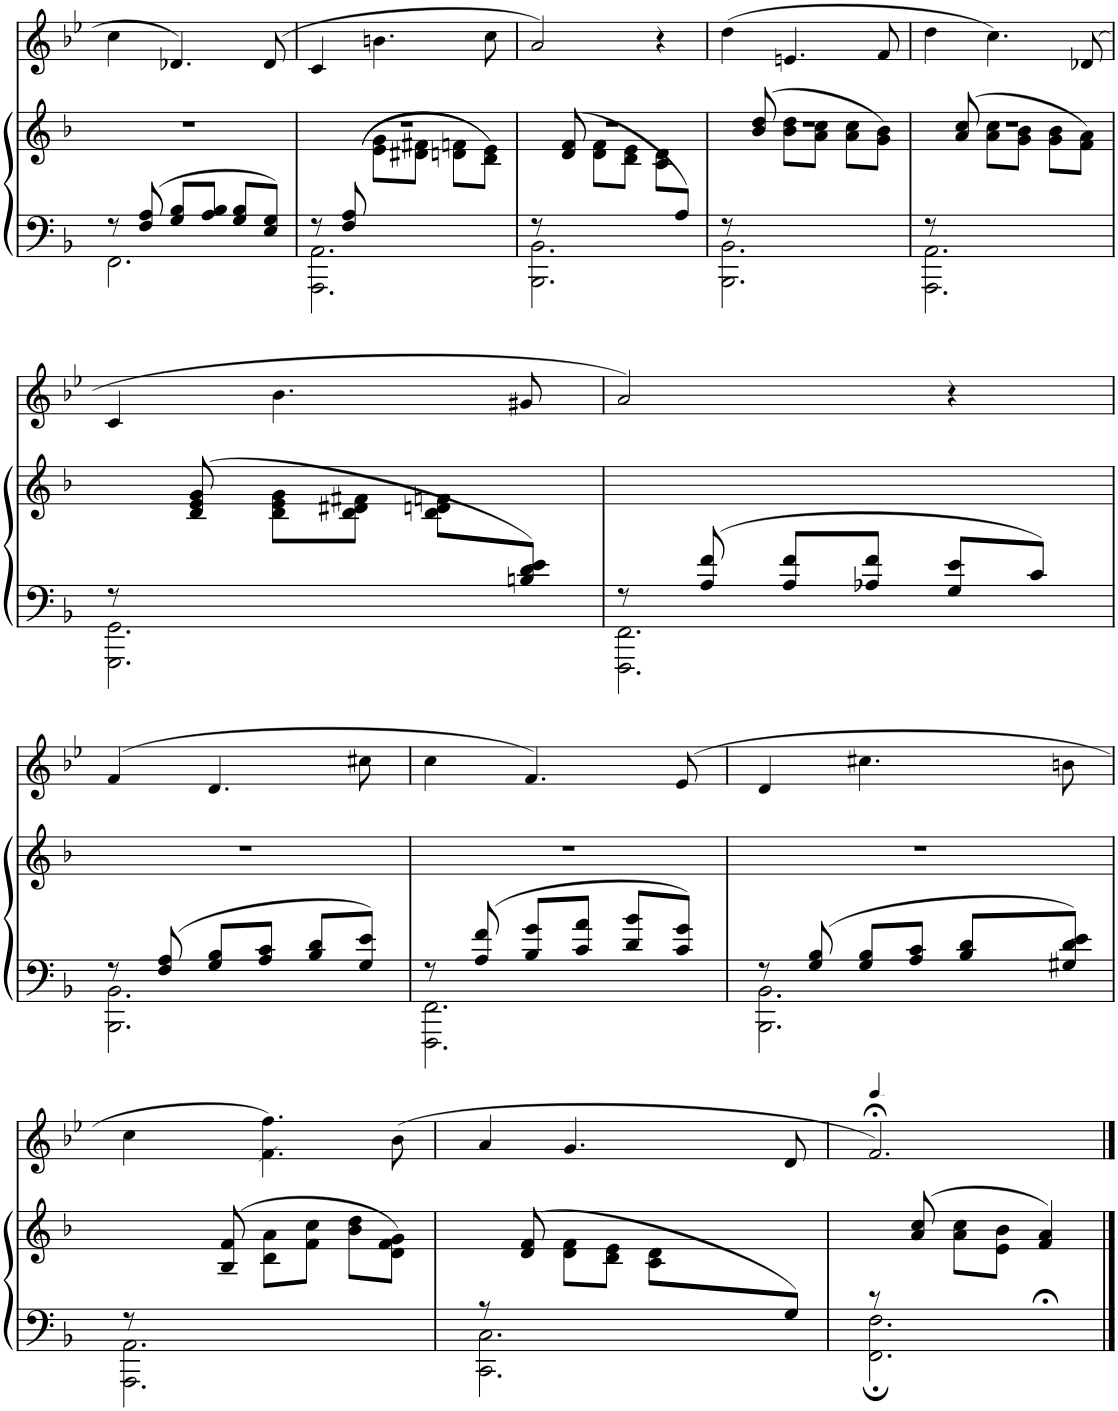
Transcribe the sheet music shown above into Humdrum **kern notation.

**kern	**kern	**kern
*part2	*part2	*part1
*staff3	*staff2	*staff1
*I"Piano	*	*I"Clarinete
*I'Pno	*	*I'Cl.
!!LO:PB:g=z
*clefF4	*clefG2	*clefG2
*	*	*Trd1c2
*k[b-]	*k[b-]	*k[b-e-]
*M3/4	*M3/4	*M3/4
=18	=18	=18
*^	*	*
8r	2.FF\	2.r	4cc\
8F/ 8A/	.	.	.
8G/ 8B-/L	.	.	4.d-X/
8A/ 8B-/J	.	.	.
8G/ 8B-/L	.	.	.
8E/ 8G/J	.	.	(8d-/
=19	=19	=19	=19
*	*	*^	*
8r	2.AAA\ 2.AA\	2.r	4ryy	4c/
((8F/ 8A/	.	.	.	.
2ryy	.	.	8e\ 8g\L	4.bn\
.	.	.	8d#X\ 8f#X\J	.
.	.	.	8dn\ 8fn\L	.
.	.	.	8c\ 8e\J))	8cc\
=20	=20	=20	=20	=20
8r	2.BBB-\ 2.BB-\	2.r	8ryy	2a/)
2ryy	.	.	(8d/ 8f/	.
.	.	.	8d\ 8f\L	.
.	.	.	8c\ 8e\J	.
.	.	.	8B-\ 8d\L	4r
8A/J)	.	.	8ryy	.
=21	=21	=21	=21	=21
8r	2.BBB-\ 2.BB-\	2.r	8ryy	(4dd\
2ryy	.	.	(8b-/ 8dd/	.
.	.	.	8b-\ 8dd\L	4.en/
.	.	.	8a\ 8cc\J	.
.	.	.	8a\ 8cc\L	.
8ryy	.	.	8g\ 8b-\J)	8f/
=22	=22	=22	=22	=22
8r	2.AAA\ 2.AA\	2.r	8ryy	4dd\
2ryy	.	.	(8a/ 8cc/	.
.	.	.	8a\ 8cc\L	4.cc\)
.	.	.	8g\ 8b-\J	.
.	.	.	8g\ 8b-\L	.
8ryy	.	.	8f\ 8a\J)	(8d-X/
!!LO:LB:g=z
=23	=23	=23	=23	=23
8r	2.GGG\ 2.GG\	2.ryy	8ryy	4c/
2ryy	.	.	(8c/ 8e/ 8g/	.
.	.	.	8c\ 8e\ 8g\L	4.b-\
.	.	.	8c\ 8d#X\ 8f#X\J	.
.	.	.	8c\ 8dn\ 8fn\L	.
8Bn/ 8d/ 8e/J)	.	.	8ryy	8g#X/
*	*	*v	*v	*
=24	=24	=24	=24
8r	2.FFF\ 2.FF\	2.ryy	2a/)
8A/ 8f/	.	.	.
8A/ 8f/L	.	.	.
8A-X/ 8f/J	.	.	.
8G/ 8e/L	.	.	4r
8c/J	.	.	.
!!LO:LB:g=z
=25	=25	=25	=25
8r	2.BBB-\ 2.BB-\	2.r	(4f/
8F/ 8A/	.	.	.
8G/ 8B-/L	.	.	4.d/
8A/ 8c/J	.	.	.
8B-/ 8d/L	.	.	.
8G/ 8e/J	.	.	8cc#X\
=26	=26	=26	=26
8r	2.FFF\ 2.FF\	2.r	4cc\
8A/ 8f/	.	.	.
8B-/ 8g/L	.	.	4.f/)
8c/ 8a/J	.	.	.
8d/ 8b-/L	.	.	.
8c/ 8g/J	.	.	(8e-/
=27	=27	=27	=27
8r	2.BBB-\ 2.BB-\	2.r	4d/
8G/ 8B-/	.	.	.
8G/ 8B-/L	.	.	4.cc#X\
8A/ 8c/J	.	.	.
8B-/ 8d/L	.	.	.
8G#X/ 8d/ 8e/J	.	.	8bn\
!!LO:LB:g=z
=28	=28	=28	=28
*	*	*^	*
8r	2.AAA\ 2.AA\	2.ryy	8ryy	4cc\
2ryy	.	.	(8A/ 8f/	.
.	.	.	8c\ 8a\L	4.f\ 4.ff\)
.	.	.	8f\ 8cc\J	.
.	.	.	8b-\ 8dd\L	.
8ryy	.	.	8d\ 8f\ 8g\J)	(8b-\
=29	=29	=29	=29	=29
8r	2.CC\ 2.C\	2.ryy	8ryy	4a/
2ryy	.	.	(8d/ 8f/	.
.	.	.	8d\ 8f\L	4.g/
.	.	.	8c\ 8e\J	.
.	.	.	8B-\ 8d\L	.
8G/J)	.	.	8ryy	8d/
=30	=30	=30	=30	=30
*	*	*	*	*MM40
8r	2.FF\; 2.F\;	2.ryy	8ryy	2.f;</)
2ryy	.	.	(8a/ 8cc/	.
.	.	.	8a\ 8cc\L	.
.	.	.	8e\ 8b-\J	.
.	.	.	4f/;< 4a/;<)	.
8ryy	.	.	.	.
*v	*v	*	*	*
*	*v	*v	*
==	==	==
*-	*-	*-
